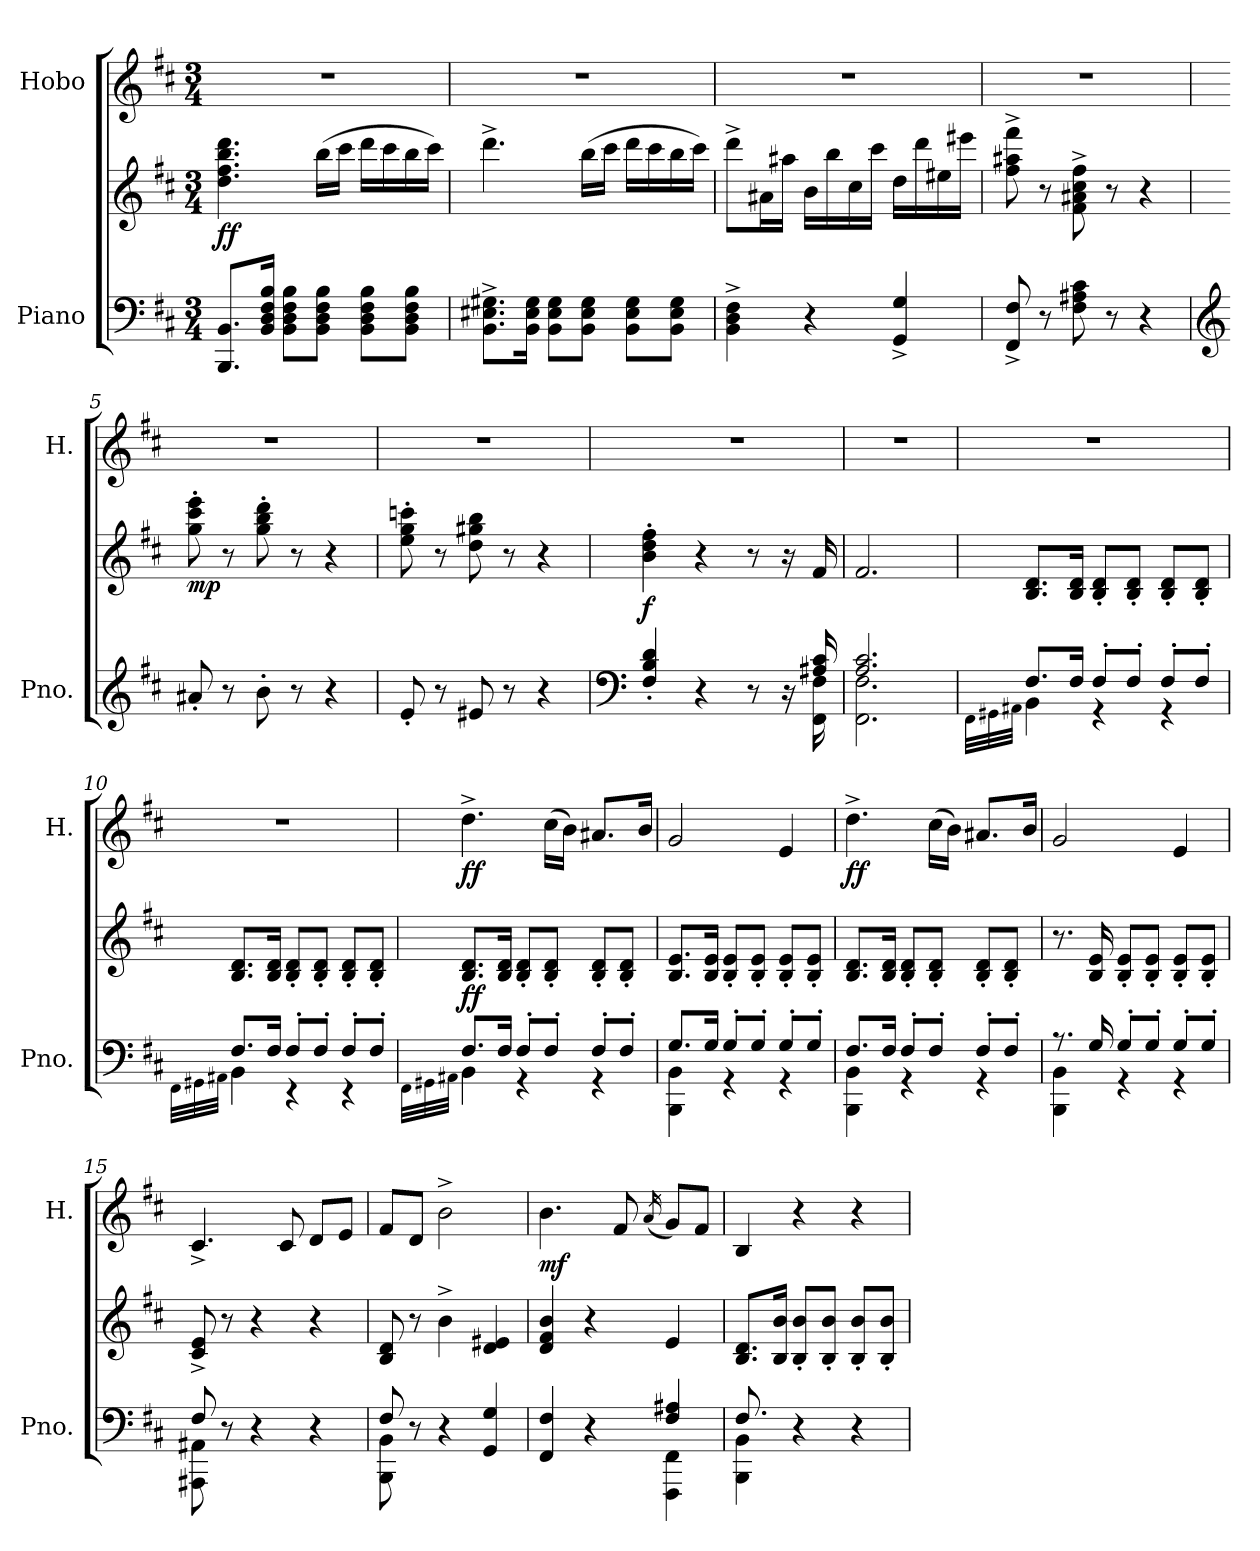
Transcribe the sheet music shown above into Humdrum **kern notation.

**kern	**kern	**dynam	**kern	**dynam
*part2	*part2	*part2	*part1	*part1
*staff3	*staff2	*staff2/3	*staff1	*staff1
*I"Piano	*	*	*I"Hobo	*
*I'Pno.	*	*	*I'H.	*
*clefF4	*clefG2	*	*clefG2	*
*k[f#c#]	*k[f#c#]	*	*k[f#c#]	*
*M3/4	*M3/4	*	*M3/4	*
*MM108	*MM108	*	*MM108	*
=1	=1	=1	=1	=1
!	!	!LO:DY:b	!	!
8.BBB/ 8.BB/L	4.dd\ 4.ff#\ 4.bb\ 4.ddd\	ff	2.r	.
16BB/ 16D/ 16F#/ 16B/Jk	.	.	.	.
8BB\ 8D\ 8F#\ 8B\L	.	.	.	.
8BB\ 8D\ 8F#\ 8B\J	(16bb\LL	.	.	.
.	16ccc#\JJ	.	.	.
8BB\ 8D\ 8F#\ 8B\L	16ddd\LL	.	.	.
.	16ccc#\	.	.	.
8BB\ 8D\ 8F#\ 8B\J	16bb\	.	.	.
.	16ccc#\JJ)	.	.	.
=2	=2	=2	=2	=2
8.BB\^ 8.E#X\^ 8.G#X\^L	4.ddd^\	.	2.r	.
16BB\ 16E#\ 16G#\Jk	.	.	.	.
8BB\ 8E#\ 8G#\L	.	.	.	.
8BB\ 8E#\ 8G#\J	(16bb\LL	.	.	.
.	16ccc#\JJ	.	.	.
8BB\ 8E#\ 8G#\L	16ddd\LL	.	.	.
.	16ccc#\	.	.	.
8BB\ 8E#\ 8G#\J	16bb\	.	.	.
.	16ccc#\JJ)	.	.	.
=3	=3	=3	=3	=3
4BB\^ 4D\^ 4F#\^	8ddd^\L	.	2.r	.
.	16a#X\L	.	.	.
.	16aa#X\JJ	.	.	.
4r	16b\LL	.	.	.
.	16bb\	.	.	.
.	16cc#\	.	.	.
.	16ccc#\JJ	.	.	.
4GG/^ 4G/^	16dd\LL	.	.	.
.	16ddd\	.	.	.
.	16ee#X\	.	.	.
.	16eee#X\JJ	.	.	.
!!LO:LB:g=z
=4	=4	=4	=4	=4
8FF#/^ 8F#/^	8ff#\^ 8aa#X\^ 8fff#\^	.	2.r	.
8r	8r	.	.	.
8F#\ 8A#X\ 8c#\	8f#\^ 8a#X\^ 8cc#\^ 8ff#\^	.	.	.
8r	8r	.	.	.
4r	4r	.	.	.
=5	=5	=5	=5	=5
*clefG2	*	*	*	*
!	!	!LO:DY:b	!	!
8a#X'/	8gg\' 8ccc#\' 8eee\'	mp	2.r	.
8r	8r	.	.	.
8b'\	8gg\' 8bb\' 8ddd\'	.	.	.
8r	8r	.	.	.
4r	4r	.	.	.
=6	=6	=6	=6	=6
8e'/	8ee\' 8gg\' 8cccn\'	.	2.r	.
8r	8r	.	.	.
8e#X/	8dd\ 8gg#X\ 8bb\	.	.	.
8r	8r	.	.	.
4r	4r	.	.	.
=7	=7	=7	=7	=7
*clefF4	*	*	*	*
*^	*	*	*	*
!	!	!	!LO:DY:b	!	!
4F#/' 4B/' 4d/'	4ryy	4b\' 4dd\' 4ff#\'	f	2.r	.
4r	4ryy	4r	.	.	.
8r	8ryy	8r	.	.	.
16r	16ryy	16r	.	.	.
16A#X/ 16c#/	16FF#\ 16F#\	16f#/	.	.	.
=8	=8	=8	=8	=8	=8
2.A/ 2.c#/	2.FF#\ 2.F#\	2.f#/	.	2.r	.
!!LO:LB:g=z
=9	=9	=9	=9	=9	=9
.	32qFF#\LLL	.	.	.	.
.	32qGG#X\	.	.	.	.
.	32qAA#X\JJJ	.	.	.	.
8.F#/L	4BB\	8.B/ 8.d/L	.	2.r	.
16F#/Jk	.	16B/ 16d/Jk	.	.	.
8F#'/L	4r	8B/' 8d/'L	.	.	.
8F#'/J	.	8B/' 8d/'J	.	.	.
8F#'/L	4r	8B/' 8d/'L	.	.	.
8F#'/J	.	8B/' 8d/'J	.	.	.
=10	=10	=10	=10	=10	=10
.	32qFF#\LLL	.	.	.	.
.	32qGG#X\	.	.	.	.
.	32qAA#X\JJJ	.	.	.	.
8.F#/L	4BB\	8.B/ 8.d/L	.	2.r	.
16F#/Jk	.	16B/ 16d/Jk	.	.	.
8F#'/L	4r	8B/' 8d/'L	.	.	.
8F#'/J	.	8B/' 8d/'J	.	.	.
8F#'/L	4r	8B/' 8d/'L	.	.	.
8F#'/J	.	8B/' 8d/'J	.	.	.
=11	=11	=11	=11	=11	=11
.	32qFF#\LLL	.	.	.	.
.	32qGG#X\	.	.	.	.
.	32qAA#X\JJJ	.	.	.	.
!	!	!	!LO:DY:a=2	!	!LO:DY:b
8.F#/L	4BB\	8.B/ 8.d/L	ff	4.dd^\	ff
16F#/Jk	.	16B/ 16d/Jk	.	.	.
8F#'/L	4r	8B/' 8d/'L	.	.	.
8F#'/J	.	8B/' 8d/'J	.	(16cc#\LL	.
.	.	.	.	16b\JJ)	.
8F#'/L	4r	8B/' 8d/'L	.	8.a#X/L	.
8F#'/J	.	8B/' 8d/'J	.	.	.
.	.	.	.	16b/Jk	.
!!LO:PB:g=z
=12	=12	=12	=12	=12	=12
8.G/L	4BBB\ 4BB\	8.B/ 8.e/L	.	2g/	.
16G/Jk	.	16B/ 16e/Jk	.	.	.
8G'/L	4r	8B/' 8e/'L	.	.	.
8G'/J	.	8B/' 8e/'J	.	.	.
8G'/L	4r	8B/' 8e/'L	.	4e/	.
8G'/J	.	8B/' 8e/'J	.	.	.
=13	=13	=13	=13	=13	=13
!	!	!	!	!	!LO:DY:b
8.F#/L	4BBB\ 4BB\	8.B/ 8.d/L	.	4.dd^\	ff
16F#/Jk	.	16B/ 16d/Jk	.	.	.
8F#'/L	4r	8B/' 8d/'L	.	.	.
8F#'/J	.	8B/' 8d/'J	.	(16cc#\LL	.
.	.	.	.	16b\JJ)	.
8F#'/L	4r	8B/' 8d/'L	.	8.a#X/L	.
8F#'/J	.	8B/' 8d/'J	.	.	.
.	.	.	.	16b/Jk	.
=14	=14	=14	=14	=14	=14
8.r	4BBB\ 4BB\	8.r	.	2g/	.
16G/	.	16B/ 16e/	.	.	.
8G'/L	4r	8B/' 8e/'L	.	.	.
8G'/J	.	8B/' 8e/'J	.	.	.
8G'/L	4r	8B/' 8e/'L	.	4e/	.
8G'/J	.	8B/' 8e/'J	.	.	.
=15	=15	=15	=15	=15	=15
8F#/	8AAA#X\ 8AA#X\	8c#/^ 8e/^	.	4.c#^/	.
8r	8ryy	8r	.	.	.
4r	4ryy	4r	.	.	.
.	.	.	.	8c#/	.
4r	4ryy	4r	.	8d/L	.
.	.	.	.	8e/J	.
!!LO:LB:g=z
=16	=16	=16	=16	=16	=16
8F#/	8BBB\ 8BB\	8B/ 8d/	.	8f#/L	.
8r	8ryy	8r	.	8d/J	.
4r	4ryy	4b^\	.	2b^\	.
4GG/ 4G/	4ryy	4d/ 4e#X/	.	.	.
=17	=17	=17	=17	=17	=17
!	!	!	!	!	!LO:DY:b
4FF#/ 4F#/	4ryy	4d/ 4f#/ 4b/	.	4.b\	mf
4r	4ryy	4r	.	.	.
.	.	.	.	8f#/	.
.	.	.	.	(16qa/	.
4F#/ 4A#X/	4FFF#\ 4FF#\	4e/	.	8g/L)	.
.	.	.	.	8f#/J	.
=18	=18	=18	=18	=18	=18
8.F#/	4BBB\ 4BB\	8.B/ 8.d/L	.	4B/	.
16rAyy	.	16B/ 16b/Jk	.	.	.
2ryy	4r	8B/' 8b/'L	.	4r	.
.	.	8B/' 8b/'J	.	.	.
.	4r	8B/' 8b/'L	.	4r	.
.	.	8B/' 8b/'J	.	.	.
*v	*v	*	*	*	*
=	=	=	=	=
*-	*-	*-	*-	*-
